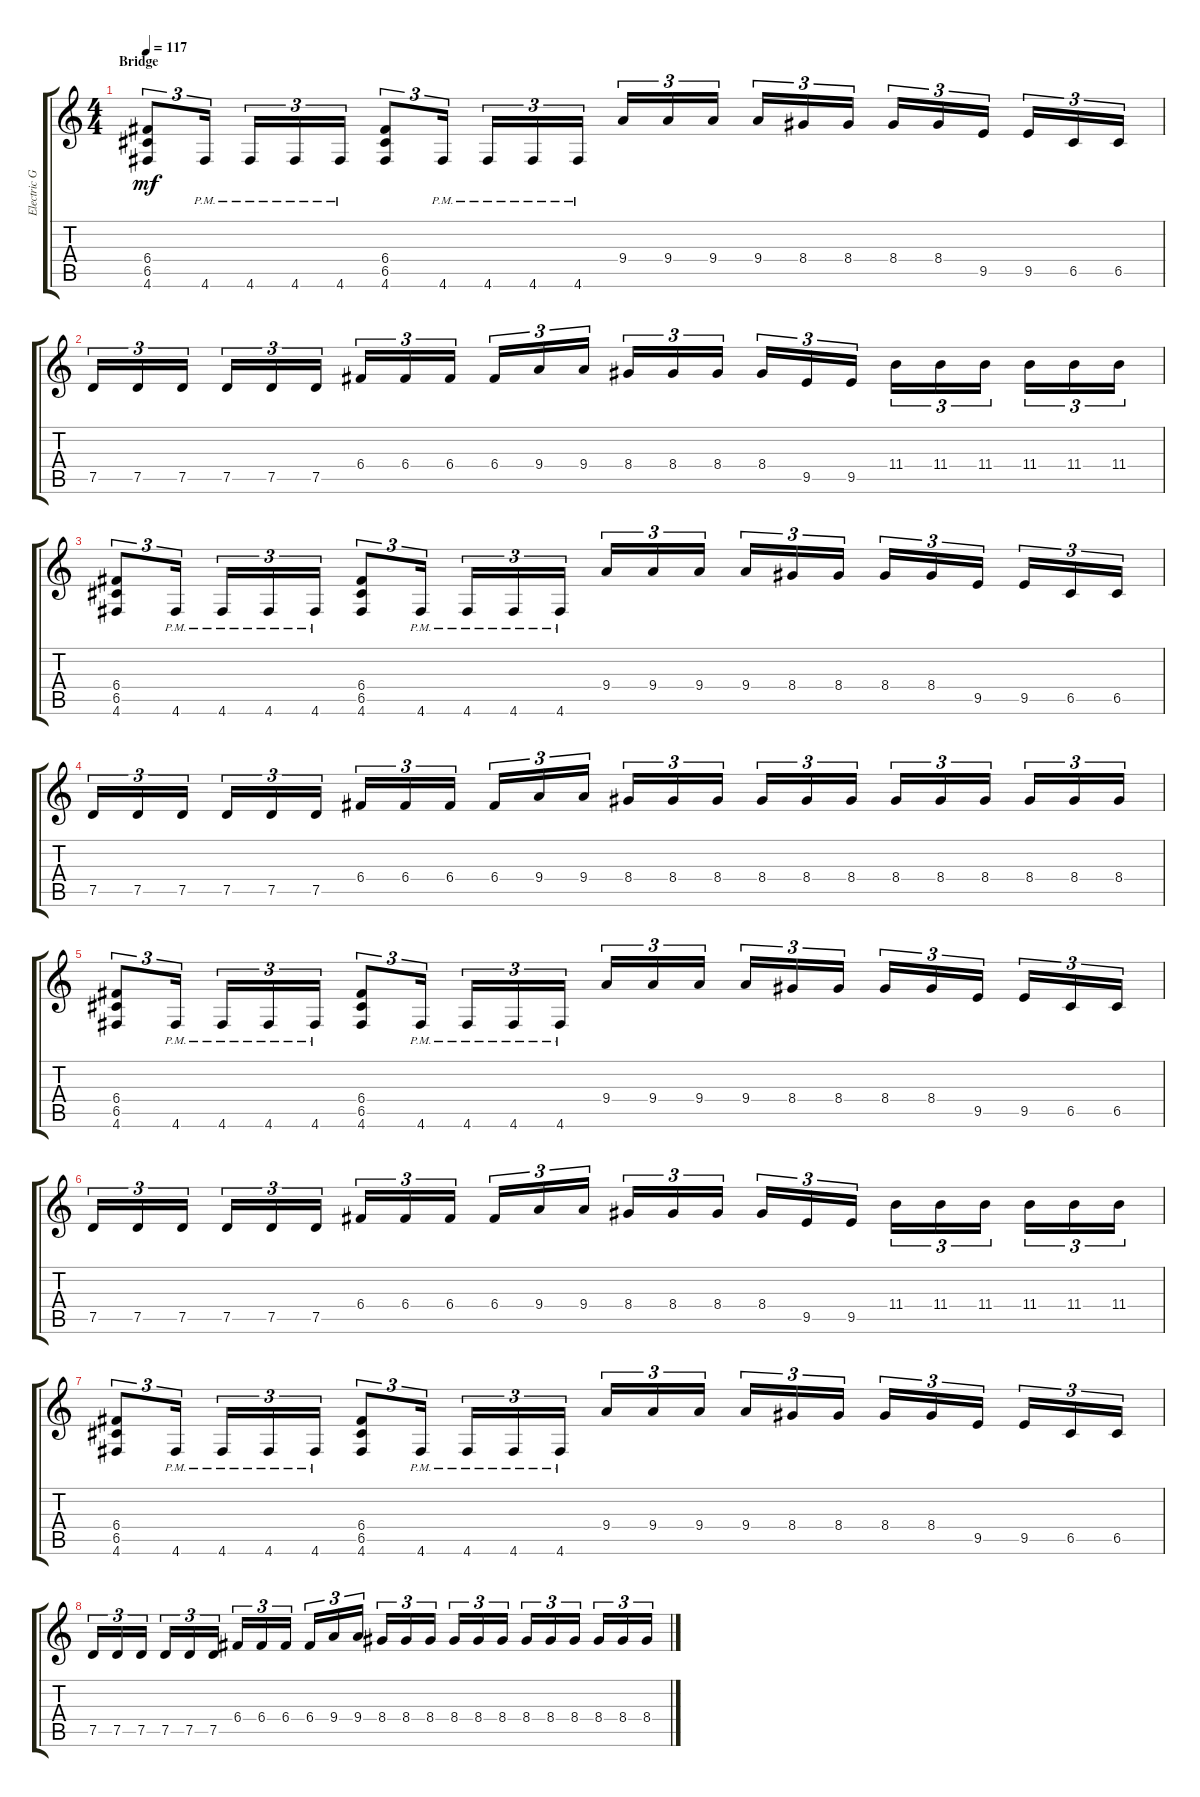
\track ("Electric Guitar 1" "Electric G") {instrument distortionguitar}
\staff {score tabs}
\tuning (D4 A3 F3 C3 G2 D2) {hide}
\ts (4 4)
\section ("" "Bridge")
\tempo 117
\clef g2
\ks c
(6.4 6.5 4.6).8{tu (3 2) dy mf} 4.6{pm}.16{tu (3 2)} 4.6{pm}.16{tu (3 2)} 4.6{pm}.16{tu (3 2)} 4.6{pm}.16{tu (3 2)} (6.4 6.5 4.6).8{tu (3 2)} 4.6{pm}.16{tu (3 2)} 4.6{pm}.16{tu (3 2)} 4.6{pm}.16{tu (3 2)} 4.6{pm}.16{tu (3 2)} 9.4.16{tu (3 2)} 9.4.16{tu (3 2)} 9.4.16{tu (3 2)} 9.4.16{tu (3 2)} 8.4.16{tu (3 2)} 8.4.16{tu (3 2)} 8.4.16{tu (3 2)} 8.4.16{tu (3 2)} 9.5.16{tu (3 2)} 9.5.16{tu (3 2)} 6.5.16{tu (3 2)} 6.5.16{tu (3 2)} |
7.5.16{tu (3 2)} 7.5.16{tu (3 2)} 7.5.16{tu (3 2)} 7.5.16{tu (3 2)} 7.5.16{tu (3 2)} 7.5.16{tu (3 2)} 6.4.16{tu (3 2)} 6.4.16{tu (3 2)} 6.4.16{tu (3 2)} 6.4.16{tu (3 2)} 9.4.16{tu (3 2)} 9.4.16{tu (3 2)} 8.4.16{tu (3 2)} 8.4.16{tu (3 2)} 8.4.16{tu (3 2)} 8.4.16{tu (3 2)} 9.5.16{tu (3 2)} 9.5.16{tu (3 2)} 11.4.16{tu (3 2)} 11.4.16{tu (3 2)} 11.4.16{tu (3 2)} 11.4.16{tu (3 2)} 11.4.16{tu (3 2)} 11.4.16{tu (3 2)} |
(6.4 6.5 4.6).8{tu (3 2)} 4.6{pm}.16{tu (3 2)} 4.6{pm}.16{tu (3 2)} 4.6{pm}.16{tu (3 2)} 4.6{pm}.16{tu (3 2)} (6.4 6.5 4.6).8{tu (3 2)} 4.6{pm}.16{tu (3 2)} 4.6{pm}.16{tu (3 2)} 4.6{pm}.16{tu (3 2)} 4.6{pm}.16{tu (3 2)} 9.4.16{tu (3 2)} 9.4.16{tu (3 2)} 9.4.16{tu (3 2)} 9.4.16{tu (3 2)} 8.4.16{tu (3 2)} 8.4.16{tu (3 2)} 8.4.16{tu (3 2)} 8.4.16{tu (3 2)} 9.5.16{tu (3 2)} 9.5.16{tu (3 2)} 6.5.16{tu (3 2)} 6.5.16{tu (3 2)} |
7.5.16{tu (3 2)} 7.5.16{tu (3 2)} 7.5.16{tu (3 2)} 7.5.16{tu (3 2)} 7.5.16{tu (3 2)} 7.5.16{tu (3 2)} 6.4.16{tu (3 2)} 6.4.16{tu (3 2)} 6.4.16{tu (3 2)} 6.4.16{tu (3 2)} 9.4.16{tu (3 2)} 9.4.16{tu (3 2)} 8.4.16{tu (3 2)} 8.4.16{tu (3 2)} 8.4.16{tu (3 2)} 8.4.16{tu (3 2)} 8.4.16{tu (3 2)} 8.4.16{tu (3 2)} 8.4.16{tu (3 2)} 8.4.16{tu (3 2)} 8.4.16{tu (3 2)} 8.4.16{tu (3 2)} 8.4.16{tu (3 2)} 8.4.16{tu (3 2)} |
(6.4 6.5 4.6).8{tu (3 2)} 4.6{pm}.16{tu (3 2)} 4.6{pm}.16{tu (3 2)} 4.6{pm}.16{tu (3 2)} 4.6{pm}.16{tu (3 2)} (6.4 6.5 4.6).8{tu (3 2)} 4.6{pm}.16{tu (3 2)} 4.6{pm}.16{tu (3 2)} 4.6{pm}.16{tu (3 2)} 4.6{pm}.16{tu (3 2)} 9.4.16{tu (3 2)} 9.4.16{tu (3 2)} 9.4.16{tu (3 2)} 9.4.16{tu (3 2)} 8.4.16{tu (3 2)} 8.4.16{tu (3 2)} 8.4.16{tu (3 2)} 8.4.16{tu (3 2)} 9.5.16{tu (3 2)} 9.5.16{tu (3 2)} 6.5.16{tu (3 2)} 6.5.16{tu (3 2)} |
7.5.16{tu (3 2)} 7.5.16{tu (3 2)} 7.5.16{tu (3 2)} 7.5.16{tu (3 2)} 7.5.16{tu (3 2)} 7.5.16{tu (3 2)} 6.4.16{tu (3 2)} 6.4.16{tu (3 2)} 6.4.16{tu (3 2)} 6.4.16{tu (3 2)} 9.4.16{tu (3 2)} 9.4.16{tu (3 2)} 8.4.16{tu (3 2)} 8.4.16{tu (3 2)} 8.4.16{tu (3 2)} 8.4.16{tu (3 2)} 9.5.16{tu (3 2)} 9.5.16{tu (3 2)} 11.4.16{tu (3 2)} 11.4.16{tu (3 2)} 11.4.16{tu (3 2)} 11.4.16{tu (3 2)} 11.4.16{tu (3 2)} 11.4.16{tu (3 2)} |
(6.4 6.5 4.6).8{tu (3 2)} 4.6{pm}.16{tu (3 2)} 4.6{pm}.16{tu (3 2)} 4.6{pm}.16{tu (3 2)} 4.6{pm}.16{tu (3 2)} (6.4 6.5 4.6).8{tu (3 2)} 4.6{pm}.16{tu (3 2)} 4.6{pm}.16{tu (3 2)} 4.6{pm}.16{tu (3 2)} 4.6{pm}.16{tu (3 2)} 9.4.16{tu (3 2)} 9.4.16{tu (3 2)} 9.4.16{tu (3 2)} 9.4.16{tu (3 2)} 8.4.16{tu (3 2)} 8.4.16{tu (3 2)} 8.4.16{tu (3 2)} 8.4.16{tu (3 2)} 9.5.16{tu (3 2)} 9.5.16{tu (3 2)} 6.5.16{tu (3 2)} 6.5.16{tu (3 2)} |
7.5.16{tu (3 2)} 7.5.16{tu (3 2)} 7.5.16{tu (3 2)} 7.5.16{tu (3 2)} 7.5.16{tu (3 2)} 7.5.16{tu (3 2)} 6.4.16{tu (3 2)} 6.4.16{tu (3 2)} 6.4.16{tu (3 2)} 6.4.16{tu (3 2)} 9.4.16{tu (3 2)} 9.4.16{tu (3 2)} 8.4.16{tu (3 2)} 8.4.16{tu (3 2)} 8.4.16{tu (3 2)} 8.4.16{tu (3 2)} 8.4.16{tu (3 2)} 8.4.16{tu (3 2)} 8.4.16{tu (3 2)} 8.4.16{tu (3 2)} 8.4.16{tu (3 2)} 8.4.16{tu (3 2)} 8.4.16{tu (3 2)} 8.4.16{tu (3 2)}
